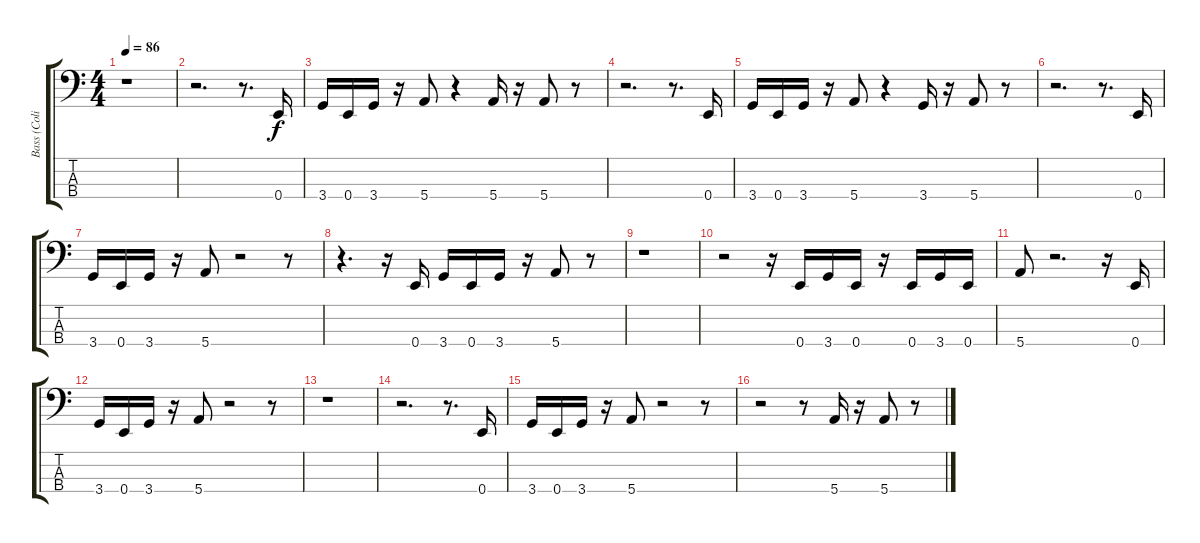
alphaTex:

\track ("Bass (Colin)" "Bass (Coli") {instrument electricbassfinger}
\staff {score tabs}
\tuning (G2 D2 A1 E1) {hide}
\ts (4 4)
\tempo 86
\clef f4
\ks c
r.1{dy f} |
r.2{d} r.8{d} 0.4.16 |
3.4.16 0.4.16 3.4.16 r.16 5.4.8 r.4 5.4.16 r.16 5.4.8 r.8 |
r.2{d} r.8{d} 0.4.16 |
3.4.16 0.4.16 3.4.16 r.16 5.4.8 r.4 3.4.16 r.16 5.4.8 r.8 |
r.2{d} r.8{d} 0.4.16 |
3.4.16 0.4.16 3.4.16 r.16 5.4.8 r.2 r.8 |
r.4{d} r.16 0.4.16 3.4.16 0.4.16 3.4.16 r.16 5.4.8 r.8 |
r.1 |
r.2 r.16 0.4.16 3.4.16 0.4.16 r.16 0.4.16 3.4.16 0.4.16 |
5.4.8 r.2{d} r.16 0.4.16 |
3.4.16 0.4.16 3.4.16 r.16 5.4.8 r.2 r.8 |
r.1 |
r.2{d} r.8{d} 0.4.16 |
3.4.16 0.4.16 3.4.16 r.16 5.4.8 r.2 r.8 |
r.2 r.8 5.4.16 r.16 5.4.8 r.8
